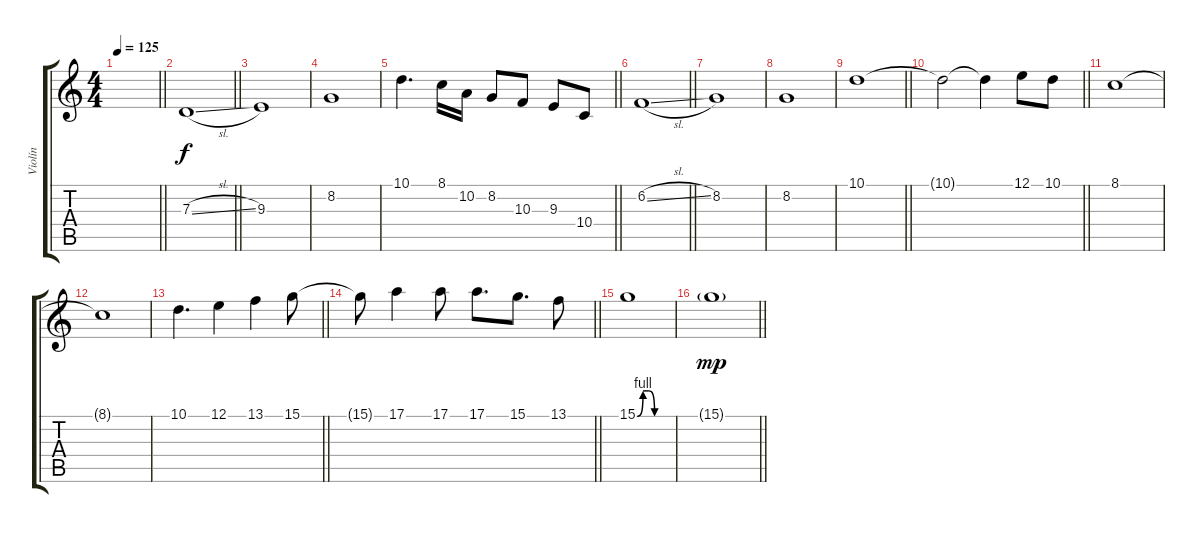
\track ("Violín" "Violín") {instrument violin}
\staff {score tabs}
\tuning (E4 B3 G3 D3 A2 E2) {hide}
\ts (4 4)
\tempo 125
\clef g2
\barLineRight lightlight
\ks c
|
\barLineRight lightlight
7.3{sl}.1{dy f} |
9.3.1 |
8.2.1 |
\barLineRight lightlight
10.1.4{d} 8.1.16 10.2.16 8.2.8 10.3.8 9.3.8 10.4.8 |
\barLineRight lightlight
6.2{sl}.1 |
8.2.1 |
8.2.1 |
\barLineRight lightlight
10.1.1 |
\barLineRight lightlight
10.1{t}.2 10.1{t}.4 12.1.8 10.1.8 |
8.1.1 |
8.1{t}.1 |
\barLineRight lightlight
10.1.4{d} 12.1.4 13.1.4 15.1.8 |
\barLineRight lightlight
15.1{t}.8 17.1.4 17.1.8 17.1.8{d} 15.1.8{d} 13.1.8 |
15.1{be (custom 0 0 10 4 20 4 30 0 60 0)}.1 |
\barLineRight lightlight
15.1{g}.1{dy mp}
